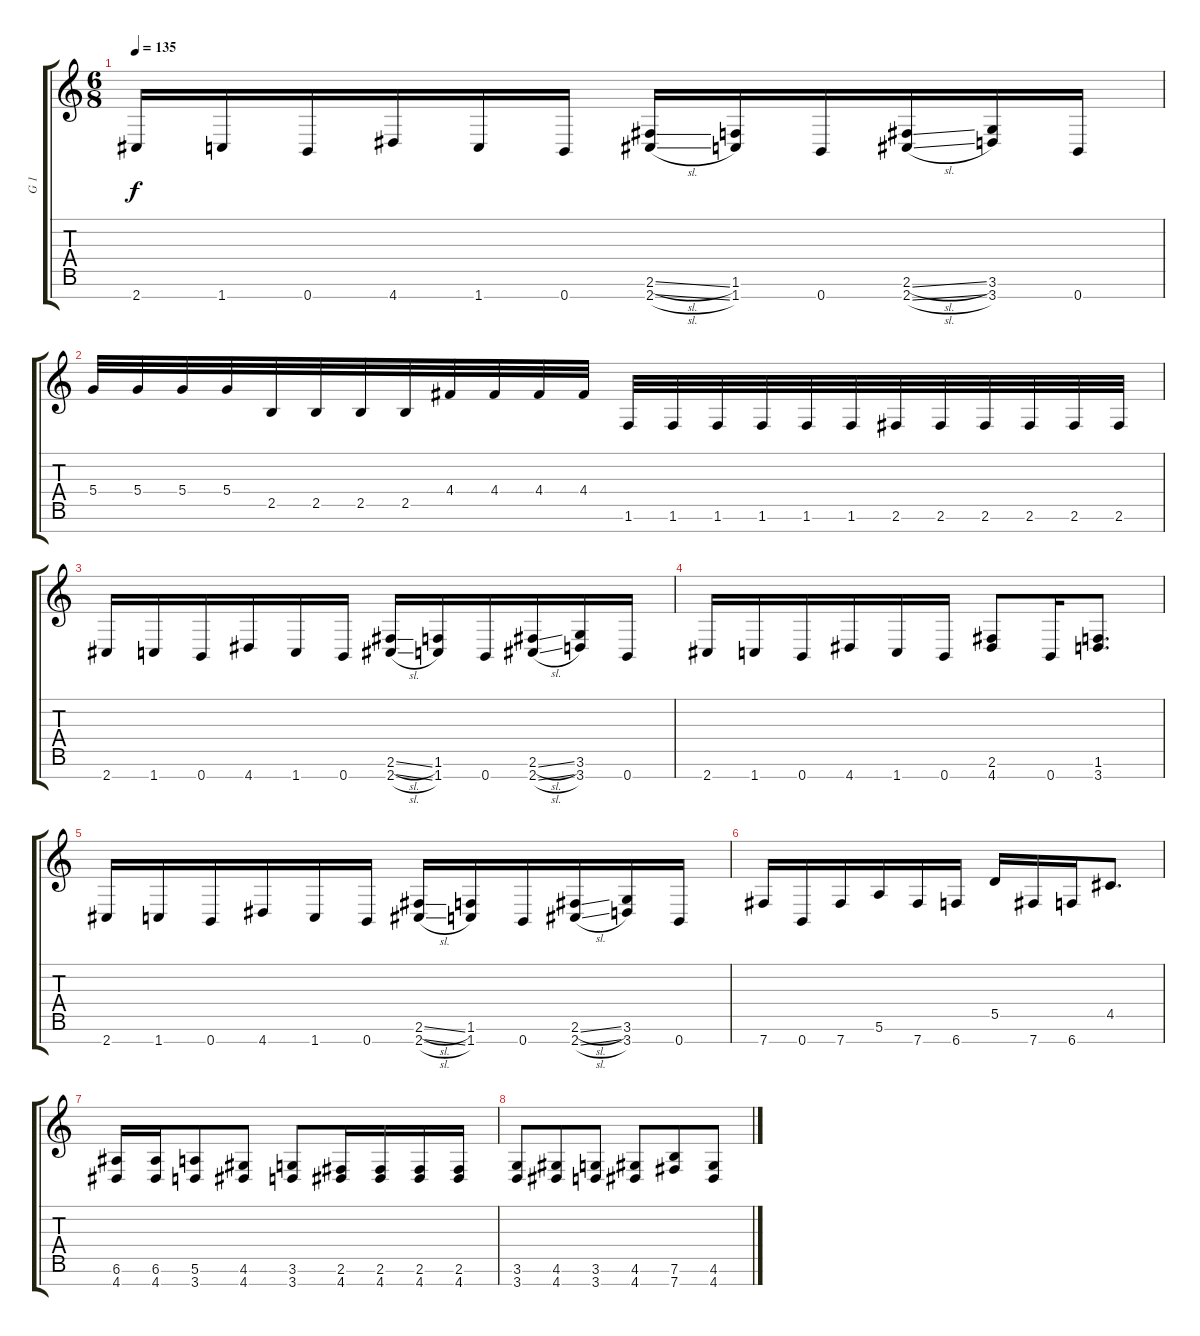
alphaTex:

\track ("G 1" "G 1") {instrument distortionguitar}
\staff {score tabs}
\tuning (E4 B3 G3 D3 A2 E2 B1) {hide}
\ts (6 8)
\tempo 135
\clef g2
\ks c
2.7.16{dy f} 1.7.16 0.7.16 4.7.16 1.7.16 0.7.16 (2.6{sl} 2.7{sl}).16 (1.6 1.7).16 0.7.16 (2.6{sl} 2.7{sl}).16 (3.6 3.7).16 0.7.16 |
5.4.32 5.4.32 5.4.32 5.4.32 2.5.32 2.5.32 2.5.32 2.5.32 4.4.32 4.4.32 4.4.32 4.4.32 1.6.32 1.6.32 1.6.32 1.6.32 1.6.32 1.6.32 2.6.32 2.6.32 2.6.32 2.6.32 2.6.32 2.6.32 |
2.7.16 1.7.16 0.7.16 4.7.16 1.7.16 0.7.16 (2.6{sl} 2.7{sl}).16 (1.6 1.7).16 0.7.16 (2.6{sl} 2.7{sl}).16 (3.6 3.7).16 0.7.16 |
2.7.16 1.7.16 0.7.16 4.7.16 1.7.16 0.7.16 (2.6 4.7).8 0.7.16 (1.6 3.7).8{d} |
2.7.16 1.7.16 0.7.16 4.7.16 1.7.16 0.7.16 (2.6{sl} 2.7{sl}).16 (1.6 1.7).16 0.7.16 (2.6{sl} 2.7{sl}).16 (3.6 3.7).16 0.7.16 |
7.7.16 0.7.16 7.7.16 5.6.16 7.7.16 6.7.16 5.5.16 7.7.16 6.7.16 4.5.8{d} |
(6.6 4.7).16 (6.6 4.7).16 (5.6 3.7).8 (4.6 4.7).8 (3.6 3.7).8 (2.6 4.7).16 (2.6 4.7).16 (2.6 4.7).16 (2.6 4.7).16 |
(3.6 3.7).8 (4.6 4.7).8 (3.6 3.7).8 (4.6 4.7).8 (7.6 7.7).8 (4.6 4.7).8
